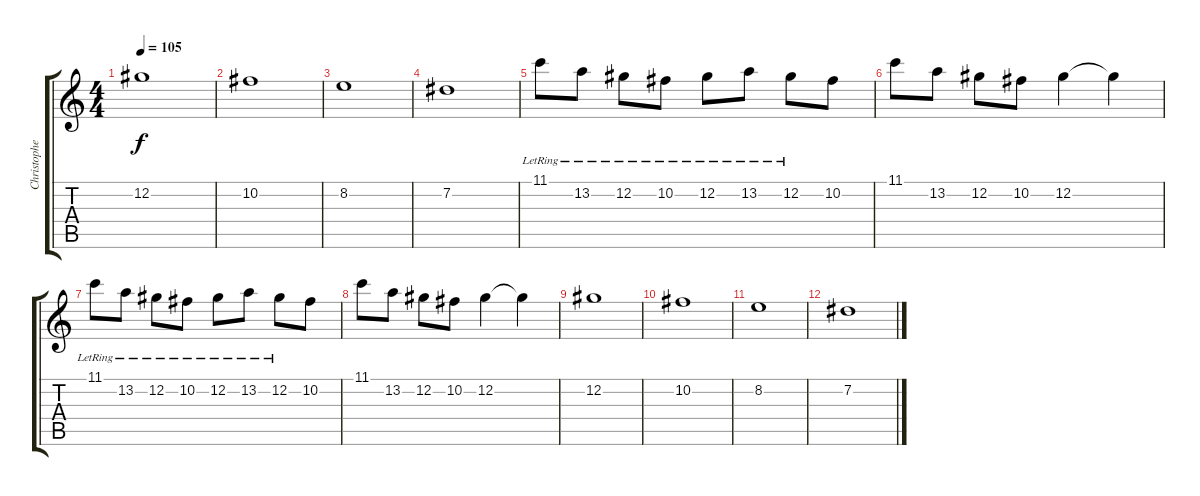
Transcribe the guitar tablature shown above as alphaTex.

\track ("Christopher Johnsson (Acoustic Guitar)" "Christophe") {instrument electricguitarclean}
\staff {score tabs}
\tuning (Db4 Ab3 E3 B2 Gb2 Db2) {hide}
\ts (4 4)
\tempo 105
\clef g2
\ks c
12.2.1{dy f volume 16 instrument electricguitarclean} |
10.2.1 |
8.2.1 |
7.2.1 |
11.1{lr}.8 13.2{lr}.8 12.2{lr}.8 10.2{lr}.8 12.2{lr}.8 13.2{lr}.8 12.2{lr}.8 10.2.8 |
11.1.8 13.2.8 12.2.8 10.2.8 12.2.4 12.2{t}.4 |
11.1{lr}.8 13.2{lr}.8 12.2{lr}.8 10.2{lr}.8 12.2{lr}.8 13.2{lr}.8 12.2{lr}.8 10.2.8 |
11.1.8 13.2.8 12.2.8 10.2.8 12.2.4 12.2{t}.4 |
12.2.1{volume 16} |
10.2.1 |
8.2.1 |
7.2.1
